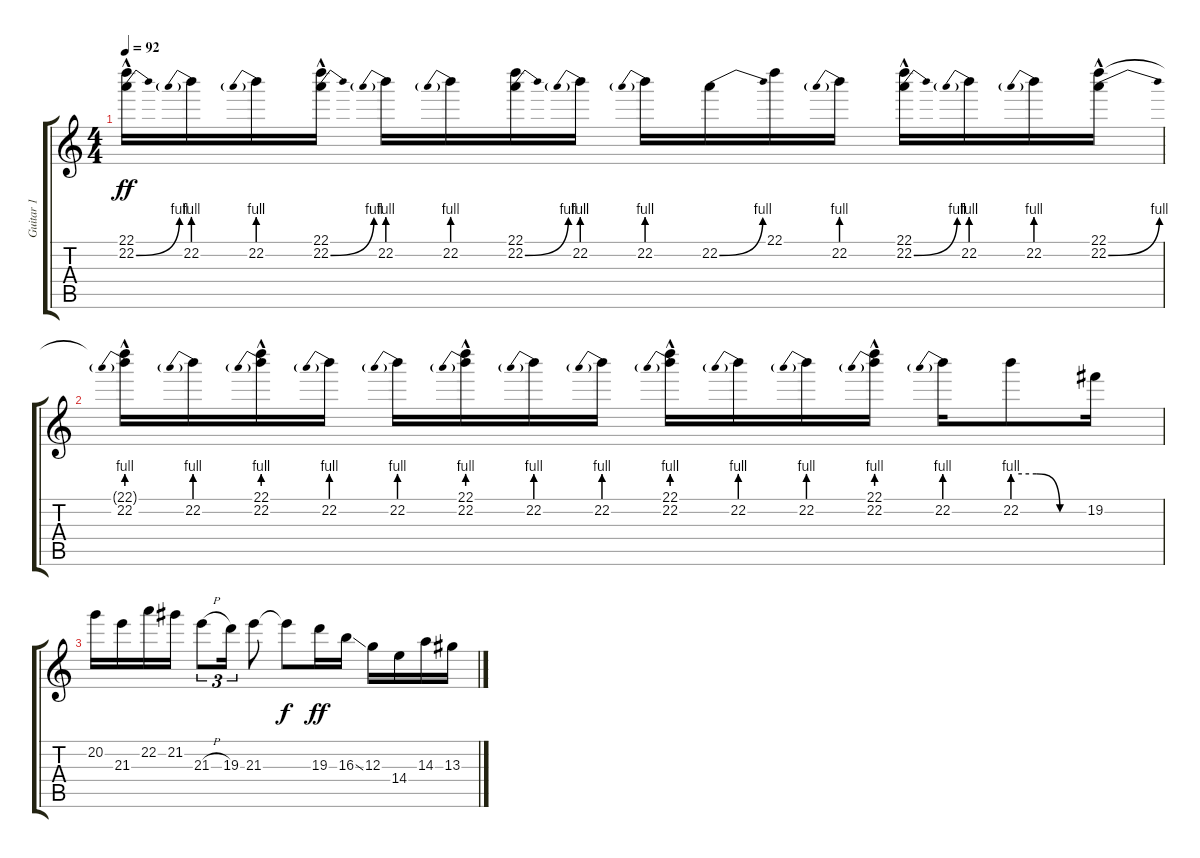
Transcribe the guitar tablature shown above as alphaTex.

\track ("Guitar 1" "Guitar 1") {instrument overdrivenguitar}
\staff {score tabs}
\tuning (E4 B3 G3 D3 A2 E2) {hide}
\ts (4 4)
\tempo 92
\clef g2
\ks c
(22.1{hac} 22.2{be (bend 0 0 60 4)}).16{dy ff volume 2} 22.2{be (prebend 0 4 60 4)}.16 22.2{be (prebend 0 4 60 4)}.16 (22.1{hac} 22.2{be (bend 0 0 60 4)}).16 22.2{be (prebend 0 4 60 4)}.16 22.2{be (prebend 0 4 60 4)}.16 (22.1 22.2{be (bend 0 0 60 4)}).16 22.2{be (prebend 0 4 60 4)}.16 22.2{be (prebend 0 4 60 4)}.16 22.2{be (bend 0 0 60 4)}.16 22.1.16 22.2{be (prebend 0 4 60 4)}.16 (22.1{hac} 22.2{be (bend 0 0 60 4)}).16 22.2{be (prebend 0 4 60 4)}.16 22.2{be (prebend 0 4 60 4)}.16 (22.1{hac} 22.2{be (bend 0 0 60 4)}).16 |
(22.1{hac t} 22.2{be (prebend 0 4 60 4)}).16 22.2{be (prebend 0 4 60 4)}.16 (22.1{hac} 22.2{be (prebend 0 4 60 4)}).16 22.2{be (prebend 0 4 60 4)}.16 22.2{be (prebend 0 4 60 4)}.16 (22.1{hac} 22.2{be (prebend 0 4 60 4)}).16 22.2{be (prebend 0 4 60 4)}.16 22.2{be (prebend 0 4 60 4)}.16 (22.1{hac} 22.2{be (prebend 0 4 60 4)}).16 22.2{be (prebend 0 4 60 4)}.16 22.2{be (prebend 0 4 60 4)}.16 (22.1{hac} 22.2{be (prebend 0 4 60 4)}).16 22.2{be (prebend 0 4 60 4)}.16 22.2{be (custom 0 4 20 4 40 0 60 0)}.8 19.2.16 |
20.2.16{volume 0} 21.3.16 22.2.16 21.2.16 21.3{h}.8{tu (3 2)} 19.3.16{tu (3 2)} 21.3.8 21.3{t}.8{dy f} 19.3.16{dy ff} 16.3{ss}.16 12.3.16 14.4.16 14.3.16 13.3.16
